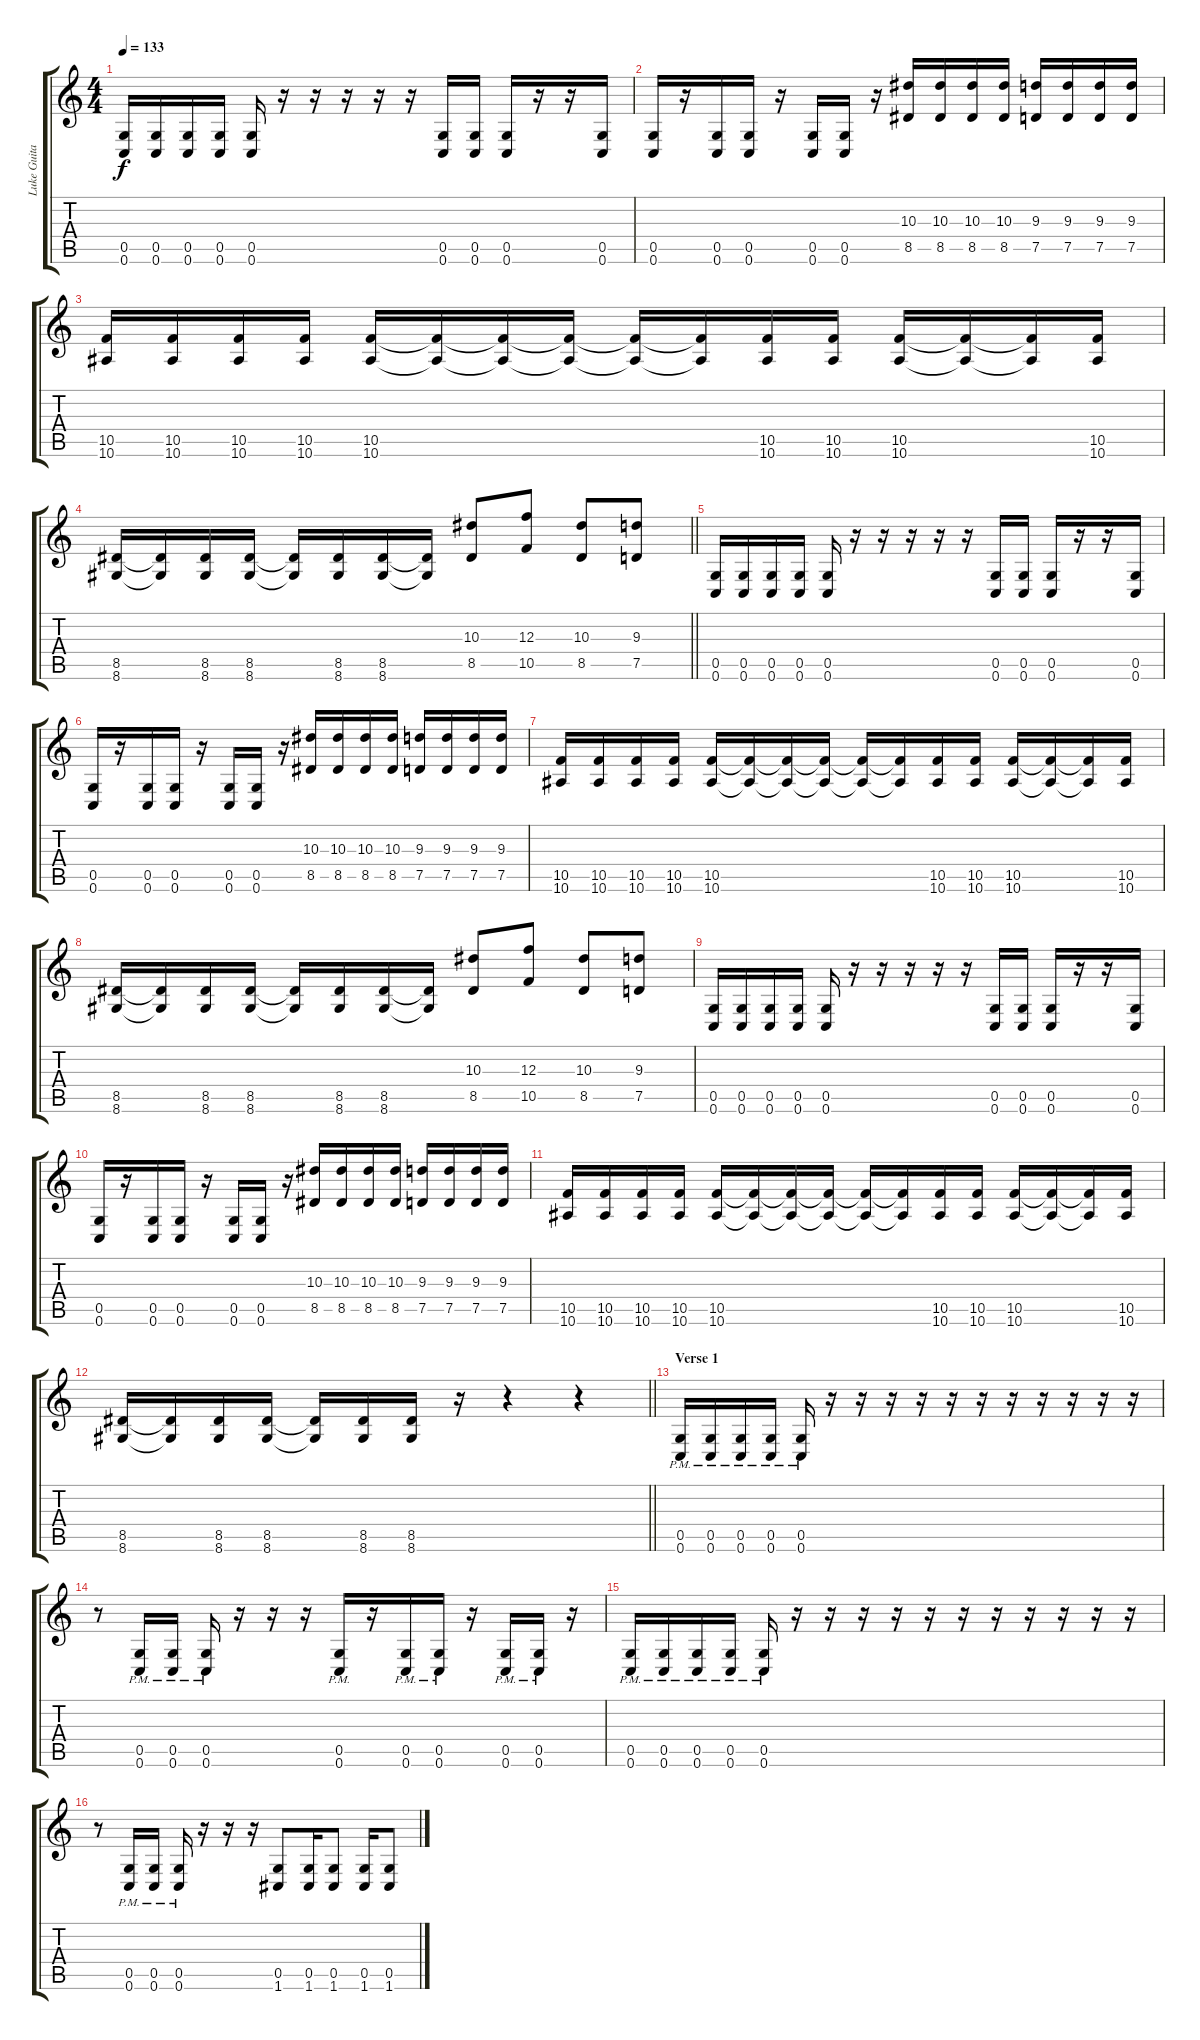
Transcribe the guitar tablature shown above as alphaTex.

\track ("Luke Guitar" "Luke Guita") {instrument overdrivenguitar}
\staff {score tabs}
\tuning (D4 A3 F3 C3 G2 C2) {hide}
\ts (4 4)
\tempo 133
\clef g2
\ks c
(0.5 0.6).16{dy f} (0.5 0.6).16 (0.5 0.6).16 (0.5 0.6).16 (0.5 0.6).16 r.16 r.16 r.16 r.16 r.16 (0.5 0.6).16 (0.5 0.6).16 (0.5 0.6).16 r.16 r.16 (0.5 0.6).16 |
(0.5 0.6).16 r.16 (0.5 0.6).16 (0.5 0.6).16 r.16 (0.5 0.6).16 (0.5 0.6).16 r.16 (10.3 8.5).16 (10.3 8.5).16 (10.3 8.5).16 (10.3 8.5).16 (9.3 7.5).16 (9.3 7.5).16 (9.3 7.5).16 (9.3 7.5).16 |
(10.5 10.6).16 (10.5 10.6).16 (10.5 10.6).16 (10.5 10.6).16 (10.5 10.6).16 (10.5{t} 10.6{t}).16 (10.5{t} 10.6{t}).16 (10.5{t} 10.6{t}).16 (10.5{t} 10.6{t}).16 (10.5{t} 10.6{t}).16 (10.5 10.6).16 (10.5 10.6).16 (10.5 10.6).16 (10.5{t} 10.6{t}).16 (10.5{t} 10.6{t}).16 (10.5 10.6).16 |
\barLineRight lightlight
(8.5 8.6).16 (8.5{t} 8.6{t}).16 (8.5 8.6).16 (8.5 8.6).16 (8.5{t} 8.6{t}).16 (8.5 8.6).16 (8.5 8.6).16 (8.5{t} 8.6{t}).16 (10.3 8.5).8 (12.3 10.5).8 (10.3 8.5).8 (9.3 7.5).8 |
\section ("" "")
(0.5 0.6).16 (0.5 0.6).16 (0.5 0.6).16 (0.5 0.6).16 (0.5 0.6).16 r.16 r.16 r.16 r.16 r.16 (0.5 0.6).16 (0.5 0.6).16 (0.5 0.6).16 r.16 r.16 (0.5 0.6).16 |
(0.5 0.6).16 r.16 (0.5 0.6).16 (0.5 0.6).16 r.16 (0.5 0.6).16 (0.5 0.6).16 r.16 (10.3 8.5).16 (10.3 8.5).16 (10.3 8.5).16 (10.3 8.5).16 (9.3 7.5).16 (9.3 7.5).16 (9.3 7.5).16 (9.3 7.5).16 |
(10.5 10.6).16 (10.5 10.6).16 (10.5 10.6).16 (10.5 10.6).16 (10.5 10.6).16 (10.5{t} 10.6{t}).16 (10.5{t} 10.6{t}).16 (10.5{t} 10.6{t}).16 (10.5{t} 10.6{t}).16 (10.5{t} 10.6{t}).16 (10.5 10.6).16 (10.5 10.6).16 (10.5 10.6).16 (10.5{t} 10.6{t}).16 (10.5{t} 10.6{t}).16 (10.5 10.6).16 |
(8.5 8.6).16 (8.5{t} 8.6{t}).16 (8.5 8.6).16 (8.5 8.6).16 (8.5{t} 8.6{t}).16 (8.5 8.6).16 (8.5 8.6).16 (8.5{t} 8.6{t}).16 (10.3 8.5).8 (12.3 10.5).8 (10.3 8.5).8 (9.3 7.5).8 |
(0.5 0.6).16 (0.5 0.6).16 (0.5 0.6).16 (0.5 0.6).16 (0.5 0.6).16 r.16 r.16 r.16 r.16 r.16 (0.5 0.6).16 (0.5 0.6).16 (0.5 0.6).16 r.16 r.16 (0.5 0.6).16 |
(0.5 0.6).16 r.16 (0.5 0.6).16 (0.5 0.6).16 r.16 (0.5 0.6).16 (0.5 0.6).16 r.16 (10.3 8.5).16 (10.3 8.5).16 (10.3 8.5).16 (10.3 8.5).16 (9.3 7.5).16 (9.3 7.5).16 (9.3 7.5).16 (9.3 7.5).16 |
(10.5 10.6).16 (10.5 10.6).16 (10.5 10.6).16 (10.5 10.6).16 (10.5 10.6).16 (10.5{t} 10.6{t}).16 (10.5{t} 10.6{t}).16 (10.5{t} 10.6{t}).16 (10.5{t} 10.6{t}).16 (10.5{t} 10.6{t}).16 (10.5 10.6).16 (10.5 10.6).16 (10.5 10.6).16 (10.5{t} 10.6{t}).16 (10.5{t} 10.6{t}).16 (10.5 10.6).16 |
\barLineRight lightlight
(8.5 8.6).16 (8.5{t} 8.6{t}).16 (8.5 8.6).16 (8.5 8.6).16 (8.5{t} 8.6{t}).16 (8.5 8.6).16 (8.5 8.6).16 r.16 r.4 r.4 |
\section ("" "Verse 1")
(0.5{pm} 0.6{pm}).16 (0.5{pm} 0.6{pm}).16 (0.5{pm} 0.6{pm}).16 (0.5{pm} 0.6{pm}).16 (0.5{pm} 0.6{pm}).16 r.16 r.16 r.16 r.16 r.16 r.16 r.16 r.16 r.16 r.16 r.16 |
r.8 (0.5{pm} 0.6{pm}).16 (0.5{pm} 0.6{pm}).16 (0.5{pm} 0.6{pm}).16 r.16 r.16 r.16 (0.5{pm} 0.6{pm}).16 r.16 (0.5{pm} 0.6{pm}).16 (0.5{pm} 0.6{pm}).16 r.16 (0.5{pm} 0.6{pm}).16 (0.5{pm} 0.6{pm}).16 r.16 |
(0.5{pm} 0.6{pm}).16 (0.5{pm} 0.6{pm}).16 (0.5{pm} 0.6{pm}).16 (0.5{pm} 0.6{pm}).16 (0.5{pm} 0.6{pm}).16 r.16 r.16 r.16 r.16 r.16 r.16 r.16 r.16 r.16 r.16 r.16 |
r.8 (0.5{pm} 0.6{pm}).16 (0.5{pm} 0.6{pm}).16 (0.5{pm} 0.6{pm}).16 r.16 r.16 r.16 (0.5 1.6).8 (0.5 1.6).16 (0.5 1.6).8 (0.5 1.6).16 (0.5 1.6).8
